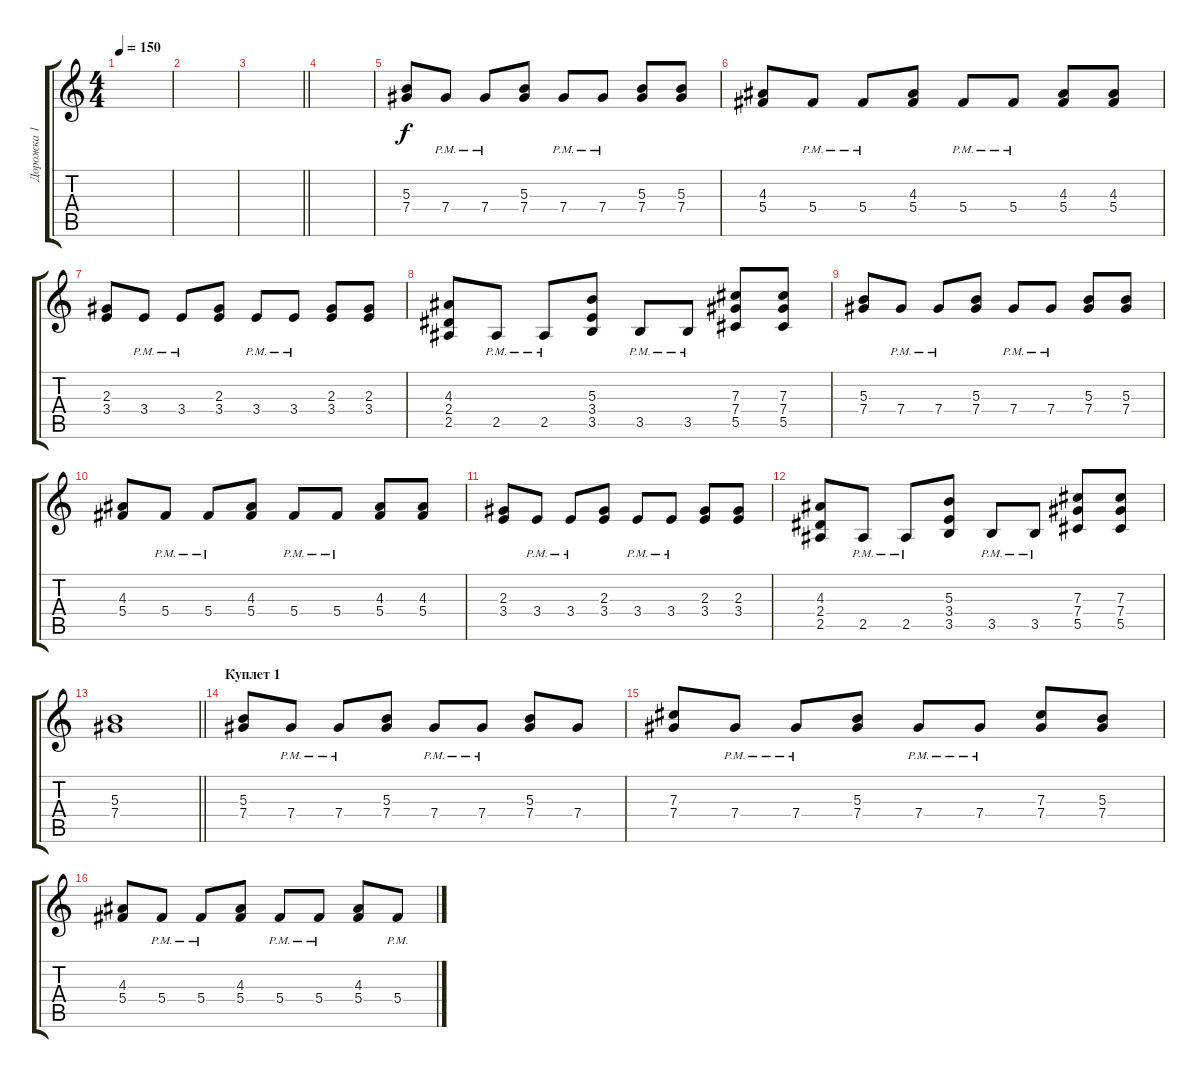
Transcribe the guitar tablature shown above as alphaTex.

\track ("Дорожка 1" "Дорожка 1") {instrument distortionguitar}
\staff {score tabs}
\tuning (Eb4 Bb3 Gb3 Db3 Ab2 Eb2) {hide}
\ts (4 4)
\tempo 150
\clef g2
\ks c
|
|
\barLineRight lightlight
|
|
(5.3 7.4).8 7.4{pm}.8 7.4{pm}.8 (5.3 7.4).8 7.4{pm}.8 7.4{pm}.8 (5.3 7.4).8 (5.3 7.4).8 |
(4.3 5.4).8 5.4{pm}.8 5.4{pm}.8 (4.3 5.4).8 5.4{pm}.8 5.4{pm}.8 (4.3 5.4).8 (4.3 5.4).8 |
(2.3 3.4).8 3.4{pm}.8 3.4{pm}.8 (2.3 3.4).8 3.4{pm}.8 3.4{pm}.8 (2.3 3.4).8 (2.3 3.4).8 |
(4.3 2.4 2.5).8 2.5{pm}.8 2.5{pm}.8 (5.3 3.4 3.5).8 3.5{pm}.8 3.5{pm}.8 (7.3 7.4 5.5).8 (7.3 7.4 5.5).8 |
(5.3 7.4).8 7.4{pm}.8 7.4{pm}.8 (5.3 7.4).8 7.4{pm}.8 7.4{pm}.8 (5.3 7.4).8 (5.3 7.4).8 |
(4.3 5.4).8 5.4{pm}.8 5.4{pm}.8 (4.3 5.4).8 5.4{pm}.8 5.4{pm}.8 (4.3 5.4).8 (4.3 5.4).8 |
(2.3 3.4).8 3.4{pm}.8 3.4{pm}.8 (2.3 3.4).8 3.4{pm}.8 3.4{pm}.8 (2.3 3.4).8 (2.3 3.4).8 |
(4.3 2.4 2.5).8 2.5{pm}.8 2.5{pm}.8 (5.3 3.4 3.5).8 3.5{pm}.8 3.5{pm}.8 (7.3 7.4 5.5).8 (7.3 7.4 5.5).8 |
\barLineRight lightlight
(5.3 7.4).1 |
\section ("" "Куплет 1")
(5.3 7.4).8 7.4{pm}.8 7.4{pm}.8 (5.3 7.4).8 7.4{pm}.8 7.4{pm}.8 (5.3 7.4).8 7.4.8 |
(7.3 7.4).8 7.4{pm}.8 7.4{pm}.8 (5.3 7.4).8 7.4{pm}.8 7.4{pm}.8 (7.3 7.4).8 (5.3 7.4).8 |
(4.3 5.4).8 5.4{pm}.8 5.4{pm}.8 (4.3 5.4).8 5.4{pm}.8 5.4{pm}.8 (4.3 5.4).8 5.4{pm}.8
